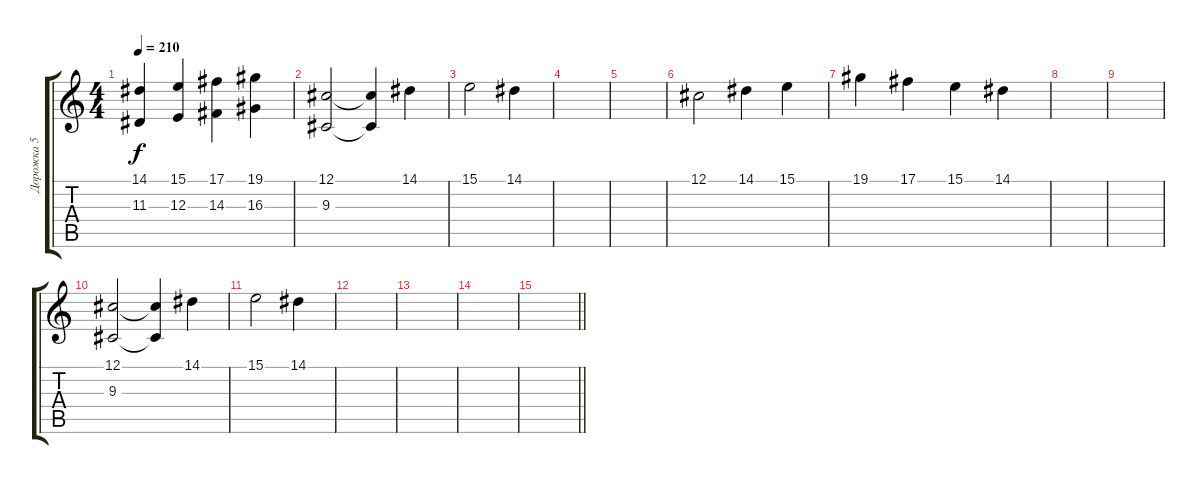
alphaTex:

\track ("Дорожка 5" "Дорожка 5") {instrument tremolostrings}
\staff {score tabs}
\tuning (Db4 Ab3 E3 B2 Gb2 Db2) {hide}
\ts (4 4)
\tempo 210
\clef g2
\ks c
(14.1 11.3).4{dy f} (15.1 12.3).4 (17.1 14.3).4 (19.1 16.3).4 |
(12.1 9.3).2 (12.1{t} 9.3{t}).4 14.1.4 |
15.1.2 14.1.4 |
|
|
12.1.2 14.1.4 15.1.4 |
19.1.4 17.1.4 15.1.4 14.1.4 |
|
|
(12.1 9.3).2 (12.1{t} 9.3{t}).4 14.1.4 |
15.1.2 14.1.4 |
|
|
|
\barLineRight lightlight
